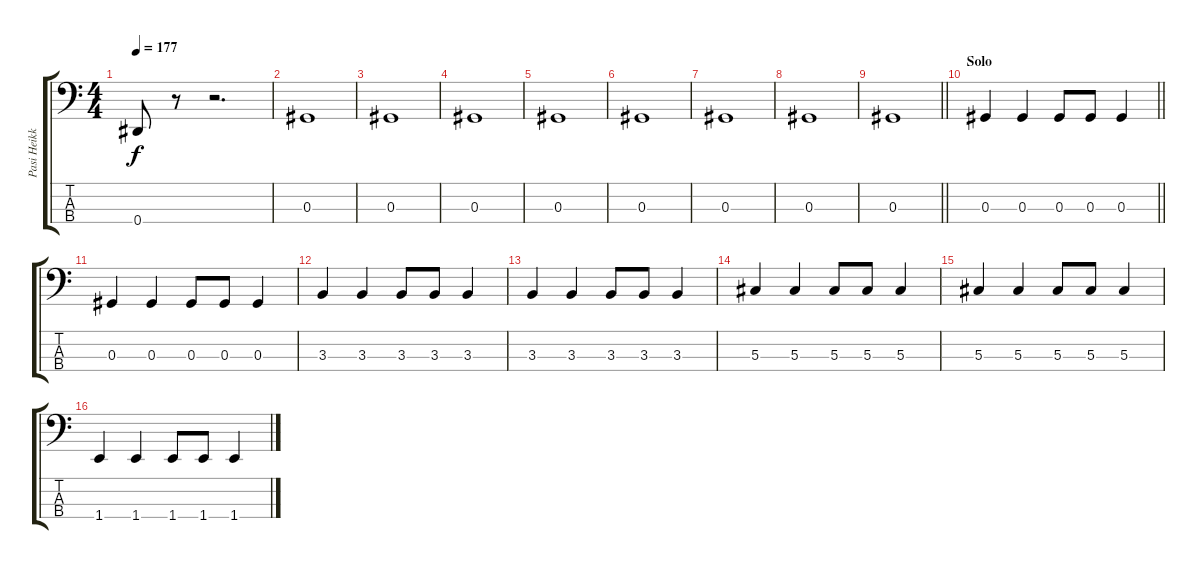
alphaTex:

\track ("Pasi Heikkilä " "Pasi Heikk") {instrument electricbassfinger}
\staff {score tabs}
\tuning (Gb2 Db2 Ab1 Eb1) {hide}
\ts (4 4)
\tempo 177
\clef f4
\ks c
0.4.8{dy f} r.8 r.2{d} |
0.3.1 |
0.3.1 |
0.3.1 |
0.3.1 |
0.3.1 |
0.3.1 |
0.3.1 |
\barLineRight lightlight
0.3.1 |
\section ("" "Solo")
\barLineRight lightlight
0.3.4 0.3.4 0.3.8 0.3.8 0.3.4 |
\section ("" "")
0.3.4 0.3.4 0.3.8 0.3.8 0.3.4 |
3.3.4 3.3.4 3.3.8 3.3.8 3.3.4 |
3.3.4 3.3.4 3.3.8 3.3.8 3.3.4 |
5.3.4 5.3.4 5.3.8 5.3.8 5.3.4 |
5.3.4 5.3.4 5.3.8 5.3.8 5.3.4 |
1.4.4 1.4.4 1.4.8 1.4.8 1.4.4
